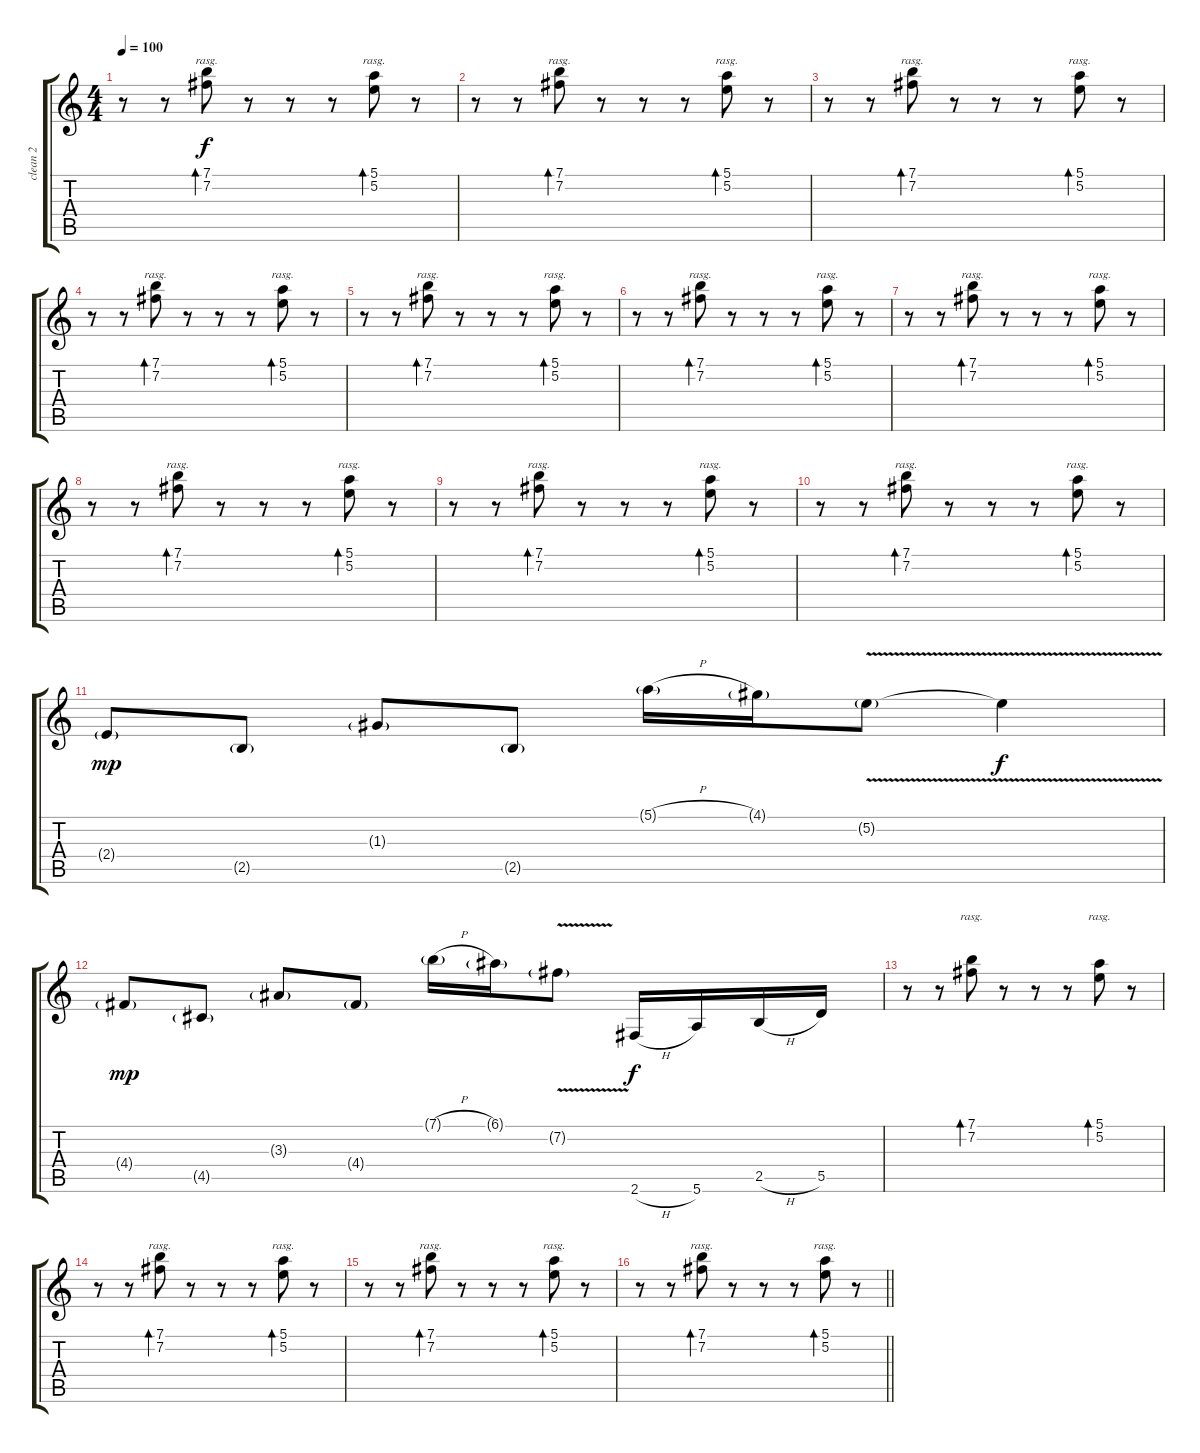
\track ("clean 2" "clean 2") {instrument electricguitarclean}
\staff {score tabs}
\tuning (E4 B3 G3 D3 A2 E2) {hide}
\ts (4 4)
\tempo 100
\clef g2
\ks c
r.8{dy f} r.8 (7.1 7.2).8{bd 60 rasg ii} r.8 r.8 r.8 (5.1 5.2).8{bd 60 rasg ii} r.8 |
r.8 r.8 (7.1 7.2).8{bd 60 rasg ii} r.8 r.8 r.8 (5.1 5.2).8{bd 60 rasg ii} r.8 |
r.8 r.8 (7.1 7.2).8{bd 60 rasg ii} r.8 r.8 r.8 (5.1 5.2).8{bd 60 rasg ii} r.8 |
r.8 r.8 (7.1 7.2).8{bd 60 rasg ii} r.8 r.8 r.8 (5.1 5.2).8{bd 60 rasg ii} r.8 |
r.8 r.8 (7.1 7.2).8{bd 60 rasg ii} r.8 r.8 r.8 (5.1 5.2).8{bd 60 rasg ii} r.8 |
r.8 r.8 (7.1 7.2).8{bd 60 rasg ii} r.8 r.8 r.8 (5.1 5.2).8{bd 60 rasg ii} r.8 |
r.8 r.8 (7.1 7.2).8{bd 60 rasg ii} r.8 r.8 r.8 (5.1 5.2).8{bd 60 rasg ii} r.8 |
r.8 r.8 (7.1 7.2).8{bd 60 rasg ii} r.8 r.8 r.8 (5.1 5.2).8{bd 60 rasg ii} r.8 |
r.8 r.8 (7.1 7.2).8{bd 60 rasg ii} r.8 r.8 r.8 (5.1 5.2).8{bd 60 rasg ii} r.8 |
r.8 r.8 (7.1 7.2).8{bd 60 rasg ii} r.8 r.8 r.8 (5.1 5.2).8{bd 60 rasg ii} r.8 |
2.4{g}.8{dy mp volume 16} 2.5{g}.8 1.3{g}.8 2.5{g}.8 5.1{h g}.16 4.1{g}.16 5.2{v g}.8 5.2{t}.4{dy f} |
4.4{g}.8{dy mp} 4.5{g}.8 3.3{g}.8 4.4{g}.8 7.1{h g}.16 6.1{g}.16 7.2{v g}.8 2.6{h}.16{dy f} 5.6.16 2.5{h}.16 5.5.16 |
r.8 r.8 (7.1 7.2).8{bd 60 rasg ii} r.8 r.8 r.8 (5.1 5.2).8{bd 60 rasg ii} r.8 |
r.8 r.8 (7.1 7.2).8{bd 60 rasg ii} r.8 r.8 r.8 (5.1 5.2).8{bd 60 rasg ii} r.8 |
r.8 r.8 (7.1 7.2).8{bd 60 rasg ii} r.8 r.8 r.8 (5.1 5.2).8{bd 60 rasg ii} r.8 |
\barLineRight lightlight
r.8 r.8 (7.1 7.2).8{bd 60 rasg ii} r.8 r.8 r.8 (5.1 5.2).8{bd 60 rasg ii} r.8
